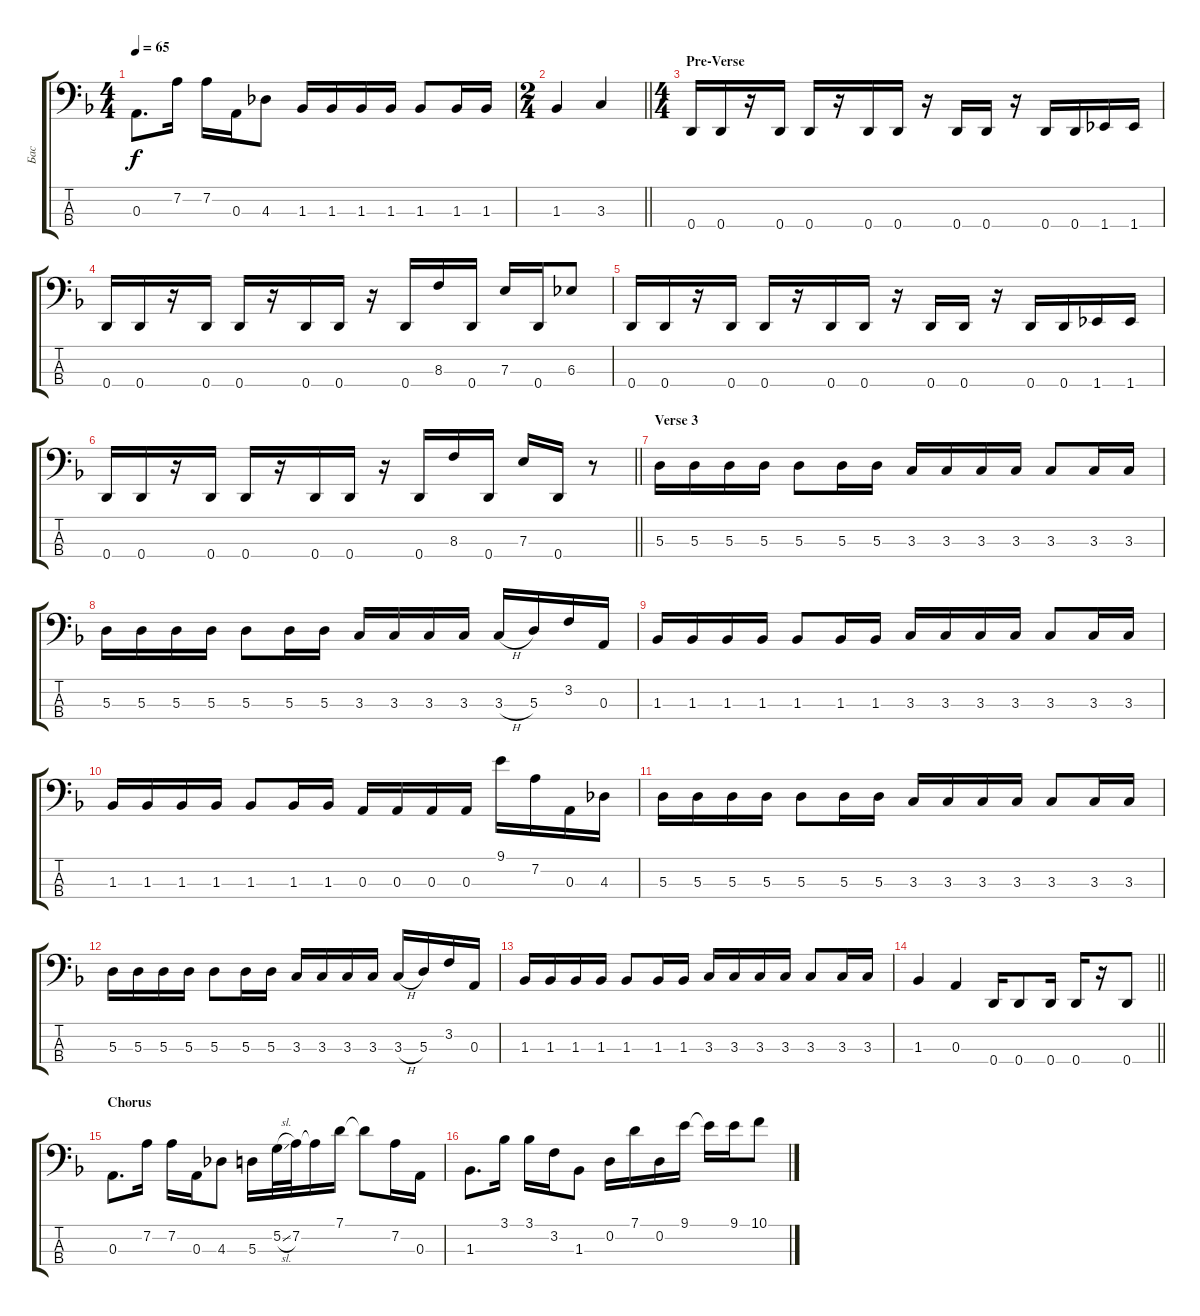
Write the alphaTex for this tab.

\track ("Бас" "Бас") {instrument electricbassfinger}
\staff {score tabs}
\tuning (G2 D2 A1 D1) {hide}
\ts (4 4)
\tempo 65
\clef f4
\ks dminor
0.3.8{d dy f} 7.2.16 7.2.16 0.3.16 4.3.8 1.3.16 1.3.16 1.3.16 1.3.16 1.3.8 1.3.16 1.3.16 |
\ts (2 4)
\barLineRight lightlight
1.3.4 3.3.4 |
\ts (4 4)
\section ("" "Pre-Verse")
0.4.16 0.4.16 r.16 0.4.16 0.4.16 r.16 0.4.16 0.4.16 r.16 0.4.16 0.4.16 r.16 0.4.16 0.4.16 1.4.16 1.4.16 |
0.4.16 0.4.16 r.16 0.4.16 0.4.16 r.16 0.4.16 0.4.16 r.16 0.4.16 8.3.16 0.4.16 7.3.16 0.4.16 6.3.8 |
0.4.16 0.4.16 r.16 0.4.16 0.4.16 r.16 0.4.16 0.4.16 r.16 0.4.16 0.4.16 r.16 0.4.16 0.4.16 1.4.16 1.4.16 |
\barLineRight lightlight
0.4.16 0.4.16 r.16 0.4.16 0.4.16 r.16 0.4.16 0.4.16 r.16 0.4.16 8.3.16 0.4.16 7.3.16 0.4.16 r.8 |
\section ("" "Verse 3")
5.3.16 5.3.16 5.3.16 5.3.16 5.3.8 5.3.16 5.3.16 3.3.16 3.3.16 3.3.16 3.3.16 3.3.8 3.3.16 3.3.16 |
5.3.16 5.3.16 5.3.16 5.3.16 5.3.8 5.3.16 5.3.16 3.3.16 3.3.16 3.3.16 3.3.16 3.3{h}.16 5.3.16 3.2.16 0.3.16 |
1.3.16 1.3.16 1.3.16 1.3.16 1.3.8 1.3.16 1.3.16 3.3.16 3.3.16 3.3.16 3.3.16 3.3.8 3.3.16 3.3.16 |
1.3.16 1.3.16 1.3.16 1.3.16 1.3.8 1.3.16 1.3.16 0.3.16 0.3.16 0.3.16 0.3.16 9.1.16 7.2.16 0.3.16 4.3.16 |
5.3.16 5.3.16 5.3.16 5.3.16 5.3.8 5.3.16 5.3.16 3.3.16 3.3.16 3.3.16 3.3.16 3.3.8 3.3.16 3.3.16 |
5.3.16 5.3.16 5.3.16 5.3.16 5.3.8 5.3.16 5.3.16 3.3.16 3.3.16 3.3.16 3.3.16 3.3{h}.16 5.3.16 3.2.16 0.3.16 |
1.3.16 1.3.16 1.3.16 1.3.16 1.3.8 1.3.16 1.3.16 3.3.16 3.3.16 3.3.16 3.3.16 3.3.8 3.3.16 3.3.16 |
\barLineRight lightlight
1.3.4 0.3.4 0.4.16 0.4.8 0.4.16 0.4.16 r.16 0.4.8 |
\section ("" "Chorus")
0.3.8{d} 7.2.16 7.2.16 0.3.16 4.3.8 5.3.16 5.2{sl}.32 7.2.32 7.2{t}.16 7.1.16 7.1{t}.8 7.2.16 0.3.16 |
1.3.8{d} 3.1.16 3.1.16 3.2.16 1.3.8 0.2.16 7.1.16 0.2.16 9.1.16 9.1{t}.16 9.1.16 10.1.8
